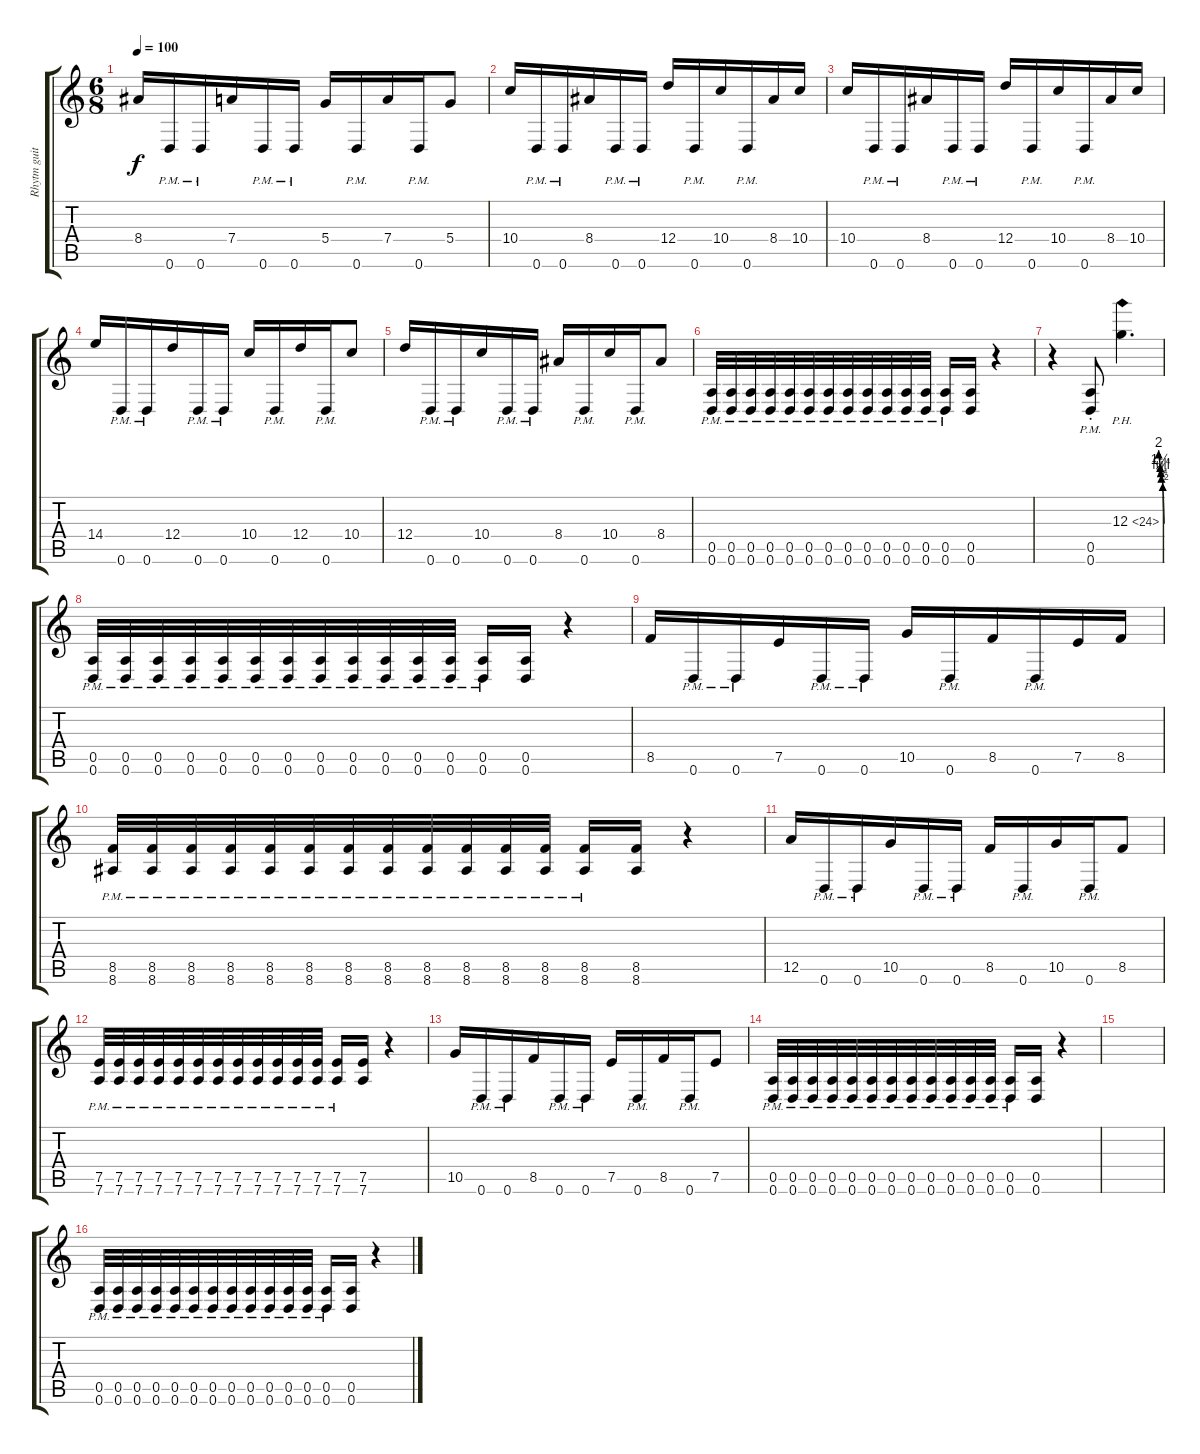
\track ("Rhytm guitar" "Rhytm guit") {instrument distortionguitar}
\staff {score tabs}
\tuning (E4 B3 G3 D3 A2 D2) {hide}
\ts (6 8)
\tempo 100
\clef g2
\ks c
8.4.16{dy f} 0.6{pm}.16 0.6{pm}.16 7.4.16 0.6{pm}.16 0.6{pm}.16 5.4.16 0.6{pm}.16 7.4.16 0.6{pm}.16 5.4.8 |
10.4.16 0.6{pm}.16 0.6{pm}.16 8.4.16 0.6{pm}.16 0.6{pm}.16 12.4.16 0.6{pm}.16 10.4.16 0.6{pm}.16 8.4.16 10.4.16 |
10.4.16 0.6{pm}.16 0.6{pm}.16 8.4.16 0.6{pm}.16 0.6{pm}.16 12.4.16 0.6{pm}.16 10.4.16 0.6{pm}.16 8.4.16 10.4.16 |
14.4.16 0.6{pm}.16 0.6{pm}.16 12.4.16 0.6{pm}.16 0.6{pm}.16 10.4.16 0.6{pm}.16 12.4.16 0.6{pm}.16 10.4.8 |
12.4.16 0.6{pm}.16 0.6{pm}.16 10.4.16 0.6{pm}.16 0.6{pm}.16 8.4.16 0.6{pm}.16 10.4.16 0.6{pm}.16 8.4.8 |
(0.5{pm} 0.6{pm}).32 (0.5{pm} 0.6{pm}).32 (0.5{pm} 0.6{pm}).32 (0.5{pm} 0.6{pm}).32 (0.5{pm} 0.6{pm}).32 (0.5{pm} 0.6{pm}).32 (0.5{pm} 0.6{pm}).32 (0.5{pm} 0.6{pm}).32 (0.5{pm} 0.6{pm}).32 (0.5{pm} 0.6{pm}).32 (0.5{pm} 0.6{pm}).32 (0.5{pm} 0.6{pm}).32 (0.5{pm} 0.6{pm}).16 (0.5 0.6).16 r.4 |
r.4 (0.5{st} 0.6{pm st}).8 12.3{be (custom 0 0 15 2 30 3 35 4 42 5 60 8) ph 12}.4{d} |
(0.5{pm} 0.6{pm}).32 (0.5{pm} 0.6{pm}).32 (0.5{pm} 0.6{pm}).32 (0.5{pm} 0.6{pm}).32 (0.5{pm} 0.6{pm}).32 (0.5{pm} 0.6{pm}).32 (0.5{pm} 0.6{pm}).32 (0.5{pm} 0.6{pm}).32 (0.5{pm} 0.6{pm}).32 (0.5{pm} 0.6{pm}).32 (0.5{pm} 0.6{pm}).32 (0.5{pm} 0.6{pm}).32 (0.5{pm} 0.6{pm}).16 (0.5 0.6).16 r.4 |
8.5.16 0.6{pm}.16 0.6{pm}.16 7.5.16 0.6{pm}.16 0.6{pm}.16 10.5.16 0.6{pm}.16 8.5.16 0.6{pm}.16 7.5.16 8.5.16 |
(8.5{pm} 8.6{pm}).32 (8.5{pm} 8.6{pm}).32 (8.5{pm} 8.6{pm}).32 (8.5{pm} 8.6{pm}).32 (8.5{pm} 8.6{pm}).32 (8.5{pm} 8.6{pm}).32 (8.5{pm} 8.6{pm}).32 (8.5{pm} 8.6{pm}).32 (8.5{pm} 8.6{pm}).32 (8.5{pm} 8.6{pm}).32 (8.5{pm} 8.6{pm}).32 (8.5{pm} 8.6{pm}).32 (8.5{pm} 8.6{pm}).16 (8.5 8.6).16 r.4 |
12.5.16 0.6{pm}.16 0.6{pm}.16 10.5.16 0.6{pm}.16 0.6{pm}.16 8.5.16 0.6{pm}.16 10.5.16 0.6{pm}.16 8.5.8 |
(7.5{pm} 7.6{pm}).32 (7.5{pm} 7.6{pm}).32 (7.5{pm} 7.6{pm}).32 (7.5{pm} 7.6{pm}).32 (7.5{pm} 7.6{pm}).32 (7.5{pm} 7.6{pm}).32 (7.5{pm} 7.6{pm}).32 (7.5{pm} 7.6{pm}).32 (7.5{pm} 7.6{pm}).32 (7.5{pm} 7.6{pm}).32 (7.5{pm} 7.6{pm}).32 (7.5{pm} 7.6{pm}).32 (7.5{pm} 7.6{pm}).16 (7.5 7.6).16 r.4 |
10.5.16 0.6{pm}.16 0.6{pm}.16 8.5.16 0.6{pm}.16 0.6{pm}.16 7.5.16 0.6{pm}.16 8.5.16 0.6{pm}.16 7.5.8 |
(0.5{pm} 0.6{pm}).32 (0.5{pm} 0.6{pm}).32 (0.5{pm} 0.6{pm}).32 (0.5{pm} 0.6{pm}).32 (0.5{pm} 0.6{pm}).32 (0.5{pm} 0.6{pm}).32 (0.5{pm} 0.6{pm}).32 (0.5{pm} 0.6{pm}).32 (0.5{pm} 0.6{pm}).32 (0.5{pm} 0.6{pm}).32 (0.5{pm} 0.6{pm}).32 (0.5{pm} 0.6{pm}).32 (0.5{pm} 0.6{pm}).16 (0.5 0.6).16 r.4 |
|
(0.5{pm} 0.6{pm}).32 (0.5{pm} 0.6{pm}).32 (0.5{pm} 0.6{pm}).32 (0.5{pm} 0.6{pm}).32 (0.5{pm} 0.6{pm}).32 (0.5{pm} 0.6{pm}).32 (0.5{pm} 0.6{pm}).32 (0.5{pm} 0.6{pm}).32 (0.5{pm} 0.6{pm}).32 (0.5{pm} 0.6{pm}).32 (0.5{pm} 0.6{pm}).32 (0.5{pm} 0.6{pm}).32 (0.5{pm} 0.6{pm}).16 (0.5 0.6).16 r.4
